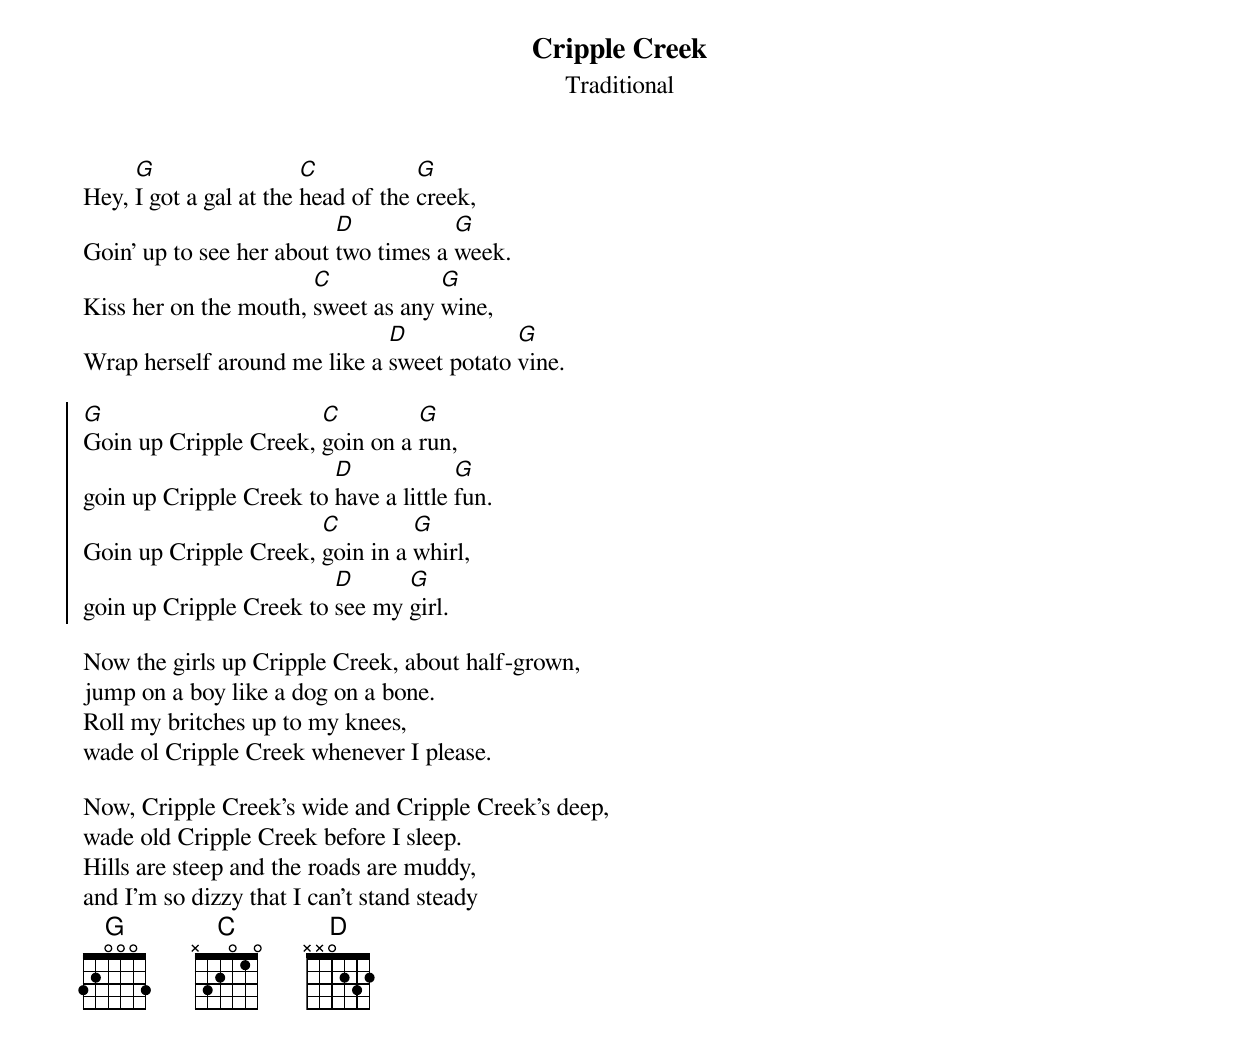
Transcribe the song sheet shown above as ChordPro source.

{title: Cripple Creek}
{st: Traditional}

Hey, [G]I got a gal at the [C]head of the [G]creek,
Goin' up to see her about [D]two times a [G]week.
Kiss her on the mouth, [C]sweet as any [G]wine,
Wrap herself around me like a [D]sweet potato [G]vine.

{soc}
[G]Goin up Cripple Creek, [C]goin on a [G]run,
goin up Cripple Creek to [D]have a little [G]fun.
Goin up Cripple Creek, [C]goin in a [G]whirl,
goin up Cripple Creek to [D]see my [G]girl.
{eoc}

Now the girls up Cripple Creek, about half-grown,
jump on a boy like a dog on a bone.
Roll my britches up to my knees,
wade ol Cripple Creek whenever I please.

Now, Cripple Creek's wide and Cripple Creek's deep,
wade old Cripple Creek before I sleep.
Hills are steep and the roads are muddy,
and I'm so dizzy that I can't stand steady
